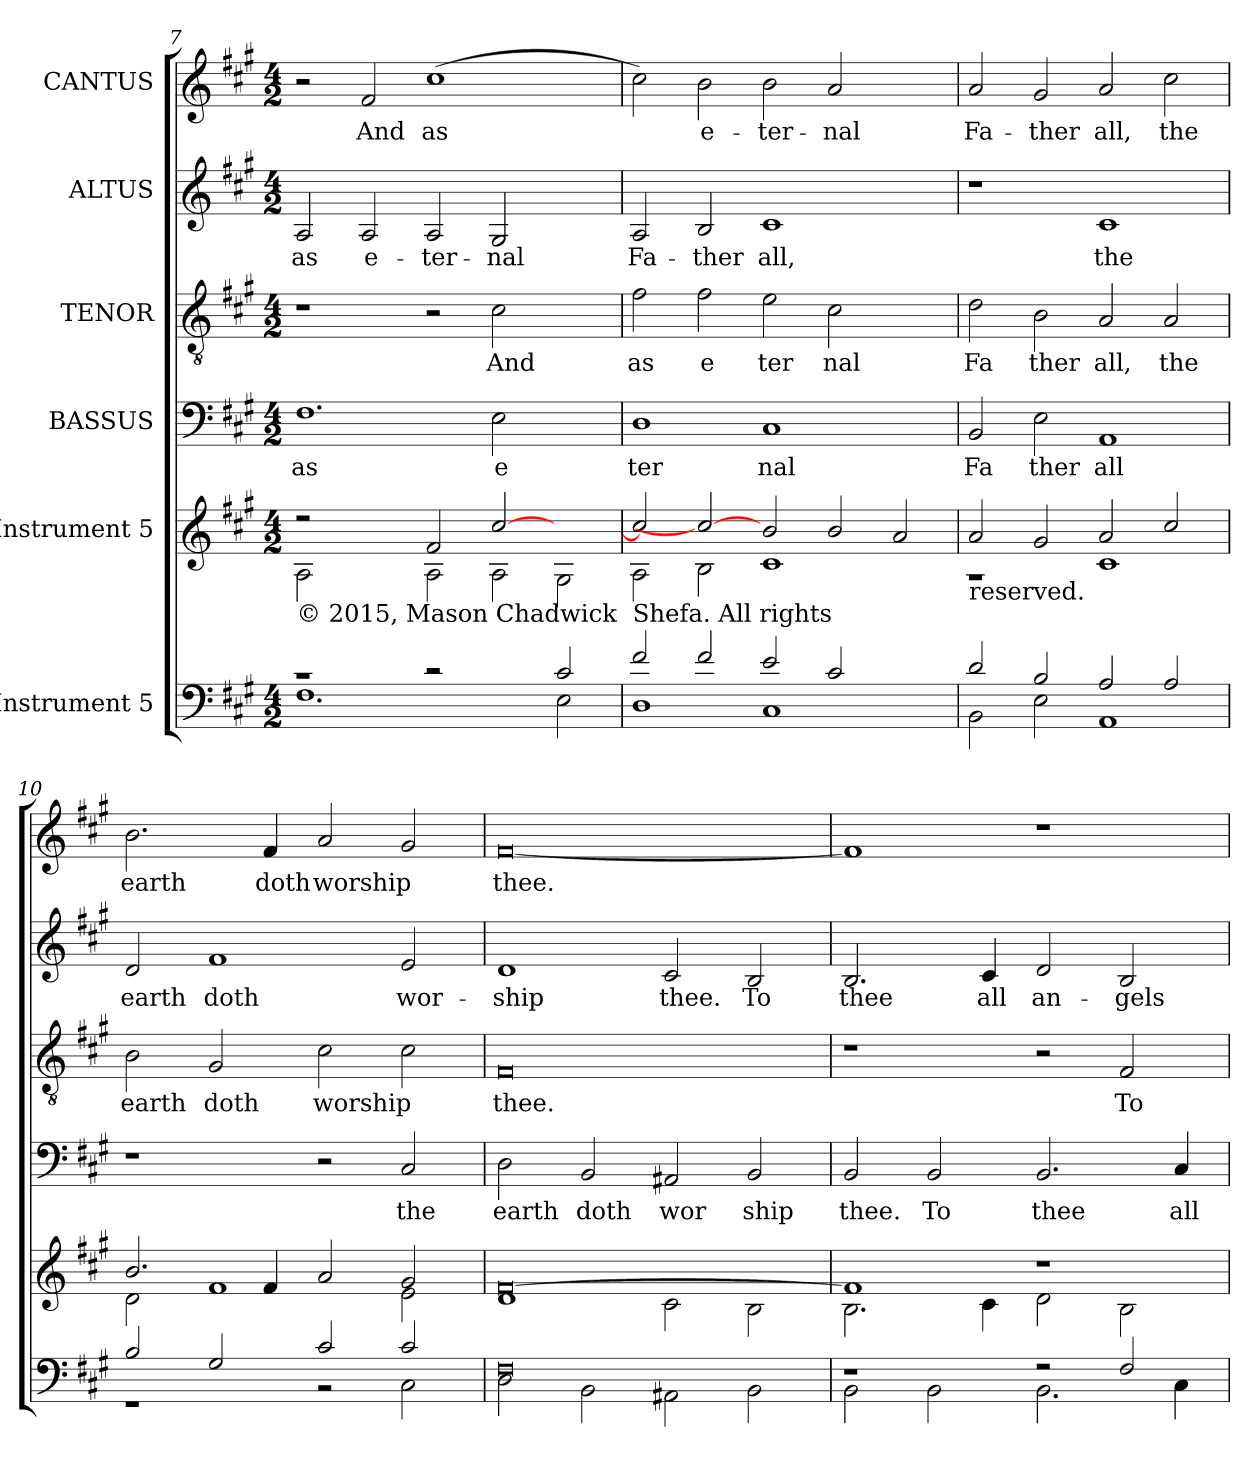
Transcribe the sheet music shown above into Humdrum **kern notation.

**kern	**kern	**kern	**text	**kern	**text	**kern	**text	**kern	**text
*part6	*part5	*part4	*part4	*part3	*part3	*part2	*part2	*part1	*part1
*staff6	*staff5	*staff4	*staff4	*staff3	*staff3	*staff2	*staff2	*staff1	*staff1
*I"Instrument 5	*I"Instrument 5	*I"BASSUS	*	*I"TENOR	*	*I"ALTUS	*	*I"CANTUS	*
*clefF4	*clefG2	*clefF4	*	*clefGv2	*	*clefG2	*	*clefG2	*
*ITrd-2c-3	*ITrd-2c-3	*	*	*	*	*	*	*	*
*k[]	*k[]	*k[f#c#g#]	*	*k[f#c#g#]	*	*k[f#c#g#]	*	*k[f#c#g#]	*
*C:	*C:	*A:	*	*A:	*	*A:	*	*A:	*
*M4/2	*M4/2	*M4/2	*	*M4/2	*	*M4/2	*	*M4/2	*
=7	=7	=7	=7	=7	=7	=7	=7	=7	=7
*^	*^	*	*	*	*	*	*	*	*
!	!	!LO:TX:b:t=© 2015, Mason Chadwick	!	!	!	!	!	!	!	!	!
!	!	!	!	!	!LO:LY:b:cj	!	!	!	!LO:LY:b:cj	!	!
1r	1.A	2r	2c\	1.F#	as	1r	.	2A/	as	2r	.
!	!	!	!	!	!	!	!	!	!LO:LY:b:cj	!	!LO:LY:b:cj
.	.	2ryy	2ryy	.	.	.	.	2A/	e-	2f#/	And
!	!	!	!	!	!	!	!	!	!LO:LY:b:cj	!	!LO:LY:b:cj
2r	.	2a/	2c\	.	.	2r	.	2A/	-ter-	(>1cc#	as
!	!	!	!	!	!LO:LY:b:cj	!	!LO:LY:b:cj	!	!LO:LY:b:cj	!	!
2ryy	2ryy	[>2ee	2c\	2E\	e	2c#\	And	2G#/	-nal	.	.
2e/	2G\	2ryy	2B\	2ryy	.	2ryy	.	2ryy	.	2ryy	.
=8	=8	=8	=8	=8	=8	=8	=8	=8	=8	=8	=8
!	!	!LO:TX:b:t=Shefa. All rights	!	!	!	!	!	!	!	!	!
!	!	!	!	!	!LO:LY:b:cj	!	!LO:LY:b:cj	!	!LO:LY:b:cj	!	!LO:LY:b:cj
2a/	1F	2ee/]	2c\	1D	ter	2f#\	as	2A/	Fa-	2cc#\)	.
!	!	!	!	!	!	!	!LO:LY:b:cj	!	!LO:LY:b:cj	!	!LO:LY:b:cj
2a/	.	2ee_	2d\	.	.	2f#\	e	2B/	-ther	2b\	e-
!	!	!	!	!	!LO:LY:b:cj	!	!LO:LY:b:cj	!	!LO:LY:b:cj	!	!LO:LY:b:cj
2g/	1E	2dd/	1e	1C#	nal	2e\	ter	1c#	all,	2b\	-ter-
!	!	!	!	!	!	!	!LO:LY:b:cj	!	!	!	!LO:LY:b:cj
2e/	.	2dd/	.	.	.	2c#\	nal	.	.	2a/	-nal
2ryy	2ryy	2cc/	2ryy	2ryy	.	2ryy	.	2ryy	.	2ryy	.
=9	=9	=9	=9	=9	=9	=9	=9	=9	=9	=9	=9
!	!	!LO:TX:b:t=reserved.	!	!	!	!	!	!	!	!	!
!	!	!	!	!	!LO:LY:b:cj	!	!LO:LY:b:cj	!	!	!	!LO:LY:b:cj
2f/	2D\	2cc/	1r	2BB/	Fa	2d\	Fa	1r	.	2a/	Fa-
!	!	!	!	!	!LO:LY:b:cj	!	!LO:LY:b:cj	!	!	!	!LO:LY:b:cj
2d/	2G\	2b/	.	2E\	ther	2B\	ther	.	.	2g#/	-ther
!	!	!	!	!	!LO:LY:b:cj	!	!LO:LY:b:cj	!	!LO:LY:b:cj	!	!LO:LY:b:cj
2c/	1C	2cc/	1e	1AA	all	2A/	all,	1c#	the	2a/	all,
!	!	!	!	!	!	!	!LO:LY:b:cj	!	!	!	!LO:LY:b:cj
2c/	.	2ee/	.	.	.	2A/	the	.	.	2cc#\	the
!!LO:PB:g=z
=10	=10	=10	=10	=10	=10	=10	=10	=10	=10	=10	=10
!	!	!	!	!	!	!	!LO:LY:b:cj	!	!LO:LY:b:cj	!	!LO:LY:b:cj
2d/	1r	2.dd/	2f\	1r	.	2B\	earth	2d/	earth	2.b\	earth
!	!	!	!	!	!	!	!LO:LY:b:cj	!	!LO:LY:b:cj	!	!
2B/	.	.	1a	.	.	2G#/	doth	1f#	doth	.	.
!	!	!	!	!	!	!	!	!	!	!	!LO:LY:b:cj
.	.	4a/	.	.	.	.	.	.	.	4f#/	doth
!	!	!	!	!	!	!	!LO:LY:b:cj	!	!	!	!LO:LY:b:cj
2e/	2r	2cc/	.	2r	.	2c#\	worship	.	.	2a/	worship
!	!	!	!	!	!LO:LY:b:cj	!	!LO:LY:b:cj	!	!LO:LY:b:cj	!	!LO:LY:b:cj
2e/	2E\	2b/	2g\	2C#/	the	2c#\	.	2e/	wor-	2g#/	.
=11	=11	=11	=11	=11	=11	=11	=11	=11	=11	=11	=11
!	!	!	!	!	!LO:LY:b:cj	!	!LO:LY:b:cj	!	!LO:LY:b:cj	!	!LO:LY:b:cj
0A	2F\	[>0a	1f	2D\	earth	0F#	thee.	1d	-ship	[<0f#	thee.
!	!	!	!	!	!LO:LY:b:cj	!	!	!	!	!	!
.	2D\	.	.	2BB/	doth	.	.	.	.	.	.
!	!	!	!	!	!LO:LY:b:cj	!	!	!	!LO:LY:b:cj	!	!
.	2C#X\	.	2e\	2AA#X/	wor	.	.	2c#/	thee.	.	.
!	!	!	!	!	!LO:LY:b:cj	!	!	!	!LO:LY:b:cj	!	!
.	2D\	.	2d\	2BB/	ship	.	.	2B/	To	.	.
=12	=12	=12	=12	=12	=12	=12	=12	=12	=12	=12	=12
!	!	!	!	!	!LO:LY:b:cj	!	!	!	!LO:LY:b:cj	!	!LO:LY:b:cj
1r	2D\	1a]	2.d\	2BB/	thee.	1r	.	2.B/	thee	1f#]	.
!	!	!	!	!	!LO:LY:b:cj	!	!	!	!	!	!
.	2D\	.	.	2BB/	To	.	.	.	.	.	.
!	!	!	!	!	!	!	!	!	!LO:LY:b:cj	!	!
.	.	.	4e\	.	.	.	.	4c#/	all	.	.
!	!	!	!	!	!LO:LY:b:cj	!	!	!	!LO:LY:b:cj	!	!
2r	2.D\	1r	2f\	2.BB/	thee	2r	.	2d/	an-	1r	.
!	!	!	!	!	!	!	!LO:LY:b:cj	!	!LO:LY:b:cj	!	!
2A/	.	.	2d\	.	.	2F#/	To	2B/	-gels	.	.
!	!	!	!	!	!LO:LY:b:cj	!	!	!	!	!	!
.	4E\	.	.	4C#/	all	.	.	.	.	.	.
*v	*v	*	*	*	*	*	*	*	*	*	*
*	*v	*v	*	*	*	*	*	*	*	*
=	=	=	=	=	=	=	=	=	=
*-	*-	*-	*-	*-	*-	*-	*-	*-	*-
